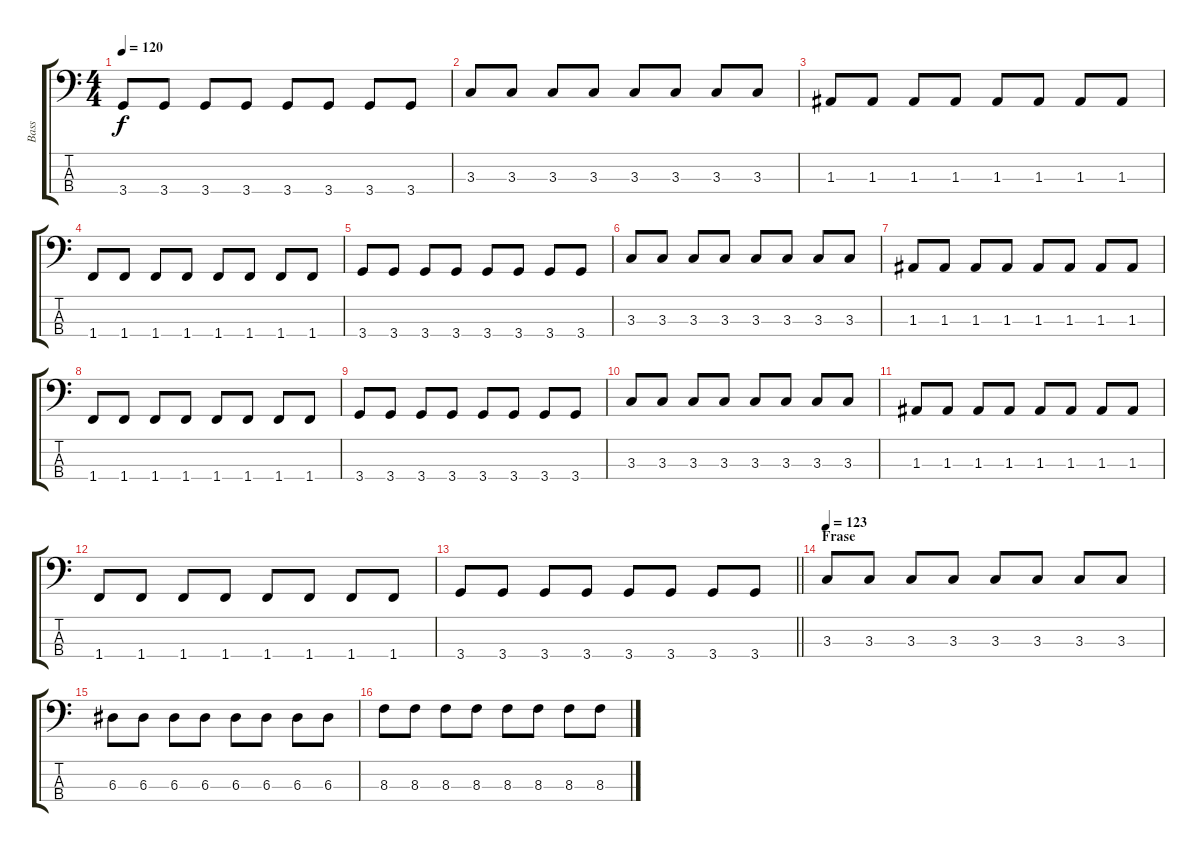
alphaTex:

\track ("Bass" "Bass") {instrument electricbasspick}
\staff {score tabs}
\tuning (G2 D2 A1 E1) {hide}
\ts (4 4)
\tempo 120
\clef f4
\ks c
3.4.8{dy f} 3.4.8 3.4.8 3.4.8 3.4.8 3.4.8 3.4.8 3.4.8 |
3.3.8 3.3.8 3.3.8 3.3.8 3.3.8 3.3.8 3.3.8 3.3.8 |
1.3.8 1.3.8 1.3.8 1.3.8 1.3.8 1.3.8 1.3.8 1.3.8 |
1.4.8 1.4.8 1.4.8 1.4.8 1.4.8 1.4.8 1.4.8 1.4.8 |
3.4.8 3.4.8 3.4.8 3.4.8 3.4.8 3.4.8 3.4.8 3.4.8 |
3.3.8 3.3.8 3.3.8 3.3.8 3.3.8 3.3.8 3.3.8 3.3.8 |
1.3.8 1.3.8 1.3.8 1.3.8 1.3.8 1.3.8 1.3.8 1.3.8 |
1.4.8 1.4.8 1.4.8 1.4.8 1.4.8 1.4.8 1.4.8 1.4.8 |
3.4.8 3.4.8 3.4.8 3.4.8 3.4.8 3.4.8 3.4.8 3.4.8 |
3.3.8 3.3.8 3.3.8 3.3.8 3.3.8 3.3.8 3.3.8 3.3.8 |
1.3.8 1.3.8 1.3.8 1.3.8 1.3.8 1.3.8 1.3.8 1.3.8 |
1.4.8 1.4.8 1.4.8 1.4.8 1.4.8 1.4.8 1.4.8 1.4.8 |
\barLineRight lightlight
3.4.8 3.4.8 3.4.8 3.4.8 3.4.8 3.4.8 3.4.8 3.4.8 |
\section ("" "Frase")
\tempo 123
3.3.8 3.3.8 3.3.8 3.3.8 3.3.8 3.3.8 3.3.8 3.3.8 |
6.3.8 6.3.8 6.3.8 6.3.8 6.3.8 6.3.8 6.3.8 6.3.8 |
8.3.8 8.3.8 8.3.8 8.3.8 8.3.8 8.3.8 8.3.8 8.3.8
